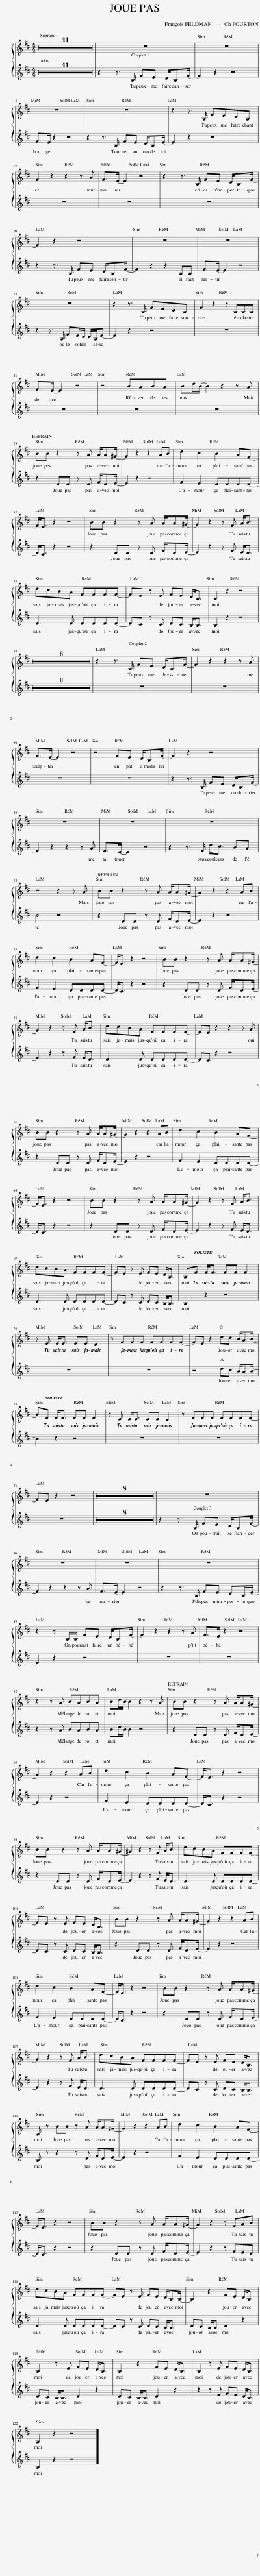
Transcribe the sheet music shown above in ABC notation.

X:1
%%score { 1 | 2 }
L:1/8
M:4/4
I:linebreak $
K:D
V:1 treble
V:2 treble
V:1
 z8 | z8 | z8 | z8 | z8 | %5
 z8 | z8 | z8 | z8 | z8 | %10
 z8 | z8 | z8 |$ z8 | z8 | %15
 z2 z3/2 B,/ FEDB, |$ F2 z2 z2 z A | F>E- E2 z4 | z2 z3/2 B,/ FE D/B,F/- |$ F2 z2 z4 | %20
 z8 | z8 |$ z8 | z2 z3/2 B,/ FEDB, | F2 z2 z B,B,B, |$ %25
 F>E- E2 z4 | z4 BABA | Bd/B/- B2 z2 z A |$ BB z2 z A A/A^G/- | G2 z2 z2 AB | %30
 d2 c2 B2 AF- |$ F<E z2 z4 | BB z2 z A A/A^G/- | G2 z2 z F A<B |$ dcBA FFFF- | %35
 FE z E FE D<B, | B,2 z2 z4 |$ z8 | z8 | z8 | %40
 z8 | z8 | z8 | z2 z3/2 B,/ FE D/B,F/- | F2 z2 z2 z A |$ %45
 F>E- E2 z4 | z4 FE D/B,F/- | F2 z2 z4 |$ z8 | z8 | %50
 z8 |$ z4 z2 z A | BB z2 z A A/A^G/- | G2 z2 z2 AB |$ d2 c2 B2 AF- | %55
 F<E z2 z4 | BB z2 z A A/A^G/- |$ G2 z2 z F A<B | dcBA FFFF- | FE z2 z2 z A |$ %60
 BB z2 z A A/A^G/- | G2 z2 z2 AB | d2 c2 B2 AF- |$ F<E z2 z4 | BB z2 z A A/A^G/- | %65
 G2 z2 z F A<B |$ dcBA FFFF- | FE z E FE D<B, | B,F F<F FF F2 |$ z E E<E EE D2 | %70
 z FFF FFFF- | FE z2 dc B/AB/- |$ BF F<F FF F2 | z E E<E EE D2 | z FFF FFFF- |$ %75
 FE z2 z4 | z8 | z8 | z8 | z8 | %80
 z8 | z8 | z8 | z8 | z8 |$ %85
 z8 | z8 | z8 |$ z2 z B,/B,/ FE D/B,F/- | F2 z2 z2 z A | %90
 F>E z2 z4 |$ z2 z A BABA | Bd/B/- B2 z2 z A | BB z2 z A A/A^G/- |$ G2 z2 z2 AB | %95
 d2 c2 B2 AF- | F<E z2 z4 |$ BB z2 z A A/A^G/- | ^G2 z2 z F A<B | dcBA FFFF- |$ %100
 FE z E FE D<B, | BB z2 z A A/A^G/- | G2 z2 z2 AB |$ d2 c2 B2 AF- | F<E z2 z4 | %105
 BB z2 z A A/A^G/- |$ G2 z2 z F A<B | dcBA FFFF- | FE z E FE D<B, |$ B, z BB z A A/A^G/- | %110
 G2 z2 z2 AB | d2 c2 B2 AF- |$ F<E z2 z4 | BB z2 z A A/A^G/- | G2 z2 z FAB |$ %115
 dcBA FFFF- | FE z E FE D/B,B,/- | B,2 z2 FE D<B, |$ B,2 z E FE D<B, | B,2 z2 FE D<B, | %120
 B,2 z E FE D<B, |$ B,2 z2 z4 |] %122
V:2
 z8 | z8 | z8 | z8 | z8 | %5
 z8 | z8 | z8 | z8 | z8 | %10
 z8 | z2 z3/2 B,/ FE D/B,F/- | F2 z2 z4 |$ F>E z2 z4 | z2 z3/2 B,/ FE D/B,E/- | %15
 E2 z2 z4 |$ z8 | z8 | z8 |$ z2 z3/2 B,/ FE D/B,F/- | %20
 F2 z2 z2 B,B, | F>E- E2 z4 |$ z2 z3/2 B,/ FE/D/- D/B,/E- | E2 z2 z4 | z8 |$ %25
 z8 | z8 | z8 |$ z2 DD z D F/DE/- | E2 z2 z4 | %30
 F2 E2 DDDD- |$ D<C z2 z4 | z2 DD z D F/DE/- | E2 z2 z F E<D |$ D3 D DDDD- | %35
 DC z C DC B,<B, | B,2 z2 z4 |$ z8 | z8 | z8 | %40
 z8 | z8 | z8 | z8 | z8 |$ %45
 z8 | z8 | z2 z3/2 B,/ FE D/B,F/- |$ F2 z2 z2 z A | F>E- E2 z4 | %50
 z2 z3/2 F/ d<c BA |$ B4 z4 | z2 DD z D F/DE/- | E2 z2 z4 |$ F2 E2 DDDD- | %55
 D<C z2 z4 | z2 DD z D F/DE/- |$ E2 z2 z F E<D | D3 D DDDD- | DC z2 z4 |$ %60
 z2 DD z D F/DE/- | E2 z2 z4 | F2 E2 DDDD- |$ D<C z2 z4 | z2 DD z D F/DE/- | %65
 E2 z2 z F E<D |$ D3 D DDDD- | DC z C DC B,<B, | B,2 z2 z4 |$ z8 | %70
 z8 | z4 dc B/AB/- |$ B2 z2 z4 | z8 | z8 |$ %75
 z8 | z8 | z8 | z8 | z8 | %80
 z8 | z8 | z8 | z8 | z2 z3/2 B,/ FE D/B,F/- |$ %85
 F2 z2 z2 z A | F>E- E2 z4 | z2 z3/2 B,/ FE DB,/E/- |$ E2 z2 z4 | z8 | %90
 z8 |$ z2 z A BABA | Bd/B/- B2 z4 | z2 DD z D F/DE/- |$ E2 z2 z4 | %95
 F2 E2 DDDD- | D<C z2 z4 |$ z2 DD z D F/DE/- | E2 z2 z F E<D | D3 D DDDD- |$ %100
 DC z C DC B,<B, | z2 DD z D F/DE/- | E2 z2 z4 |$ F2 E2 DDDD- | D<C z2 z4 | %105
 z2 DD z D F/DE/- |$ E2 z2 z F E<D | D3 D DDDD- | DC z C DC B,<B, |$ B, z z2 z D F/DE/- | %110
 E2 z2 z4 | F2 E2 DDDD- |$ D<C z2 z4 | z2 DD z D F/DE/- | E2 z2 z FED |$ %115
 D3 D DDDD- | DC z C DC B,<B, | DC B,<B, D2 z2 |$ DC B,<B, D2 z2 | DC B,<B, D2 z2 | %120
 z2 z E FE D<B, |$ B,2 z2 z4 |] %122
